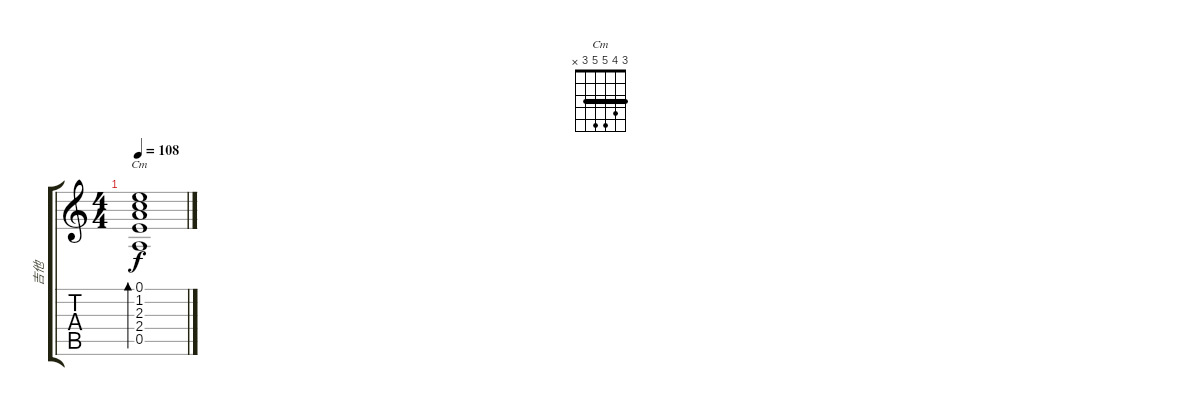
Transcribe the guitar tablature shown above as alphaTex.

\track ("吉他" "吉他") {instrument acousticguitarnylon}
\staff {score tabs}
\tuning (E4 B3 G3 D3 A2 E2) {hide}
\chord ("Cm" 3 4 5 5 3 x) {barre 3}
\ts (4 4)
\tempo 108
\clef g2
\ks c
(0.1 1.2 2.3 2.4 0.5).1{bd 30 ch "Cm" dy f}
